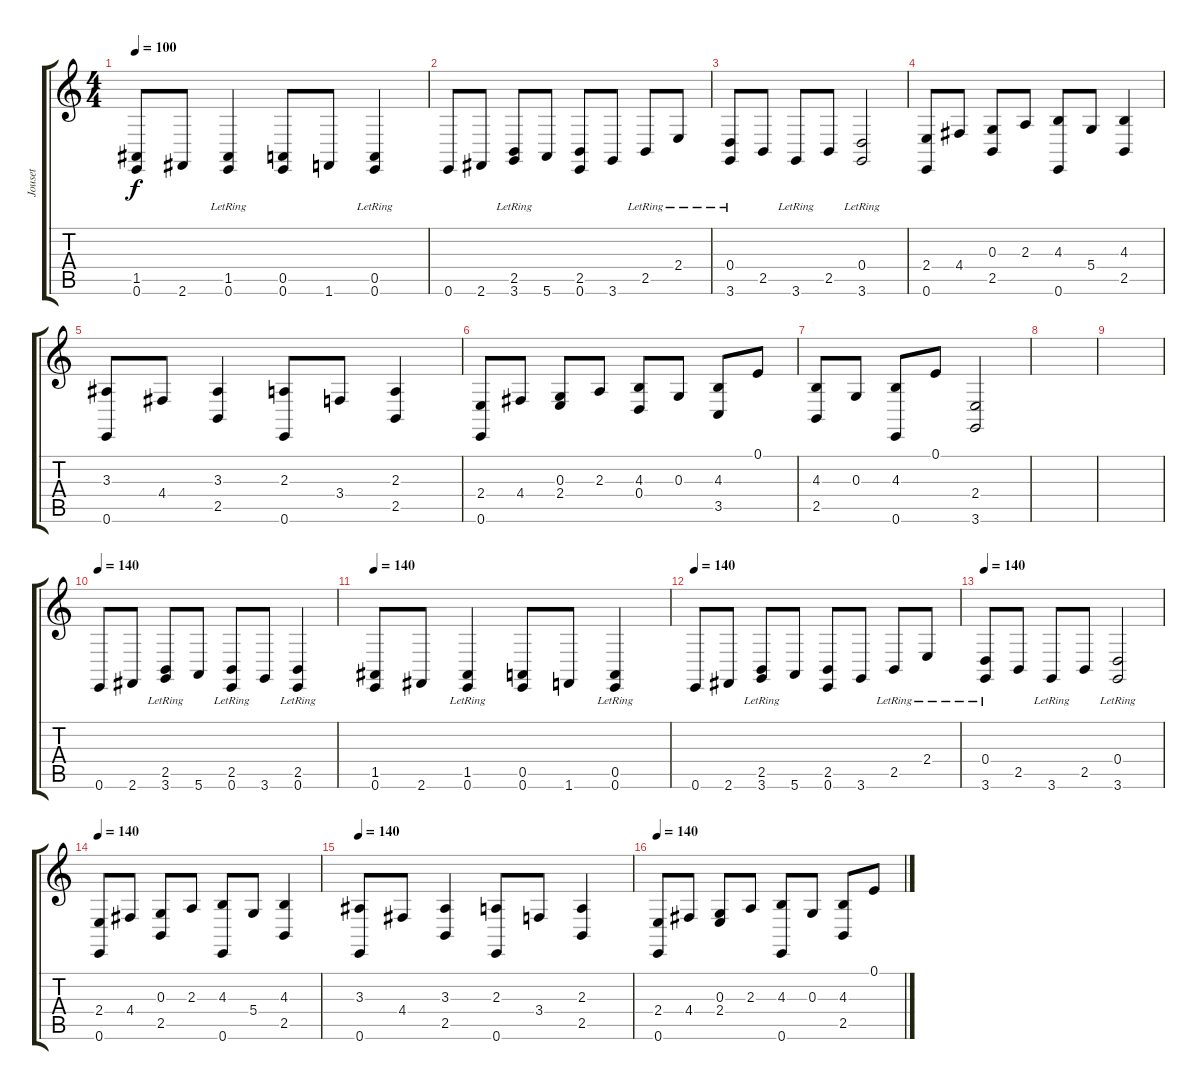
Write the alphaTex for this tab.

\track ("Jouset" "Jouset") {instrument pizzicatostrings}
\staff {score tabs}
\tuning (E4 B3 G3 D3 A2 E2) {hide}
\ts (4 4)
\tempo 100
\clef g2
\ks c
(1.5 0.6).8{dy f} 2.6.8 (1.5{lr} 0.6{lr}).4 (0.5 0.6).8 1.6.8 (0.5{lr} 0.6{lr}).4 |
0.6.8 2.6.8 (2.5{lr} 3.6).8 5.6.8 (2.5 0.6).8 3.6.8 2.5{lr}.8 2.4{lr}.8 |
(0.4 3.6{lr}).8 2.5.8 3.6{lr}.8 2.5.8 (0.4 3.6{lr}).2 |
(2.4 0.6).8 4.4.8 (0.3 2.5).8 2.3.8 (4.3 0.6).8 5.4.8 (4.3 2.5).4 |
(3.3 0.6).8 4.4.8 (3.3 2.5).4 (2.3 0.6).8 3.4.8 (2.3 2.5).4 |
(2.4 0.6).8 4.4.8 (0.3 2.4).8 2.3.8 (4.3 0.4).8 0.3.8 (4.3 3.5).8 0.1.8 |
(4.3 2.5).8 0.3.8 (4.3 0.6).8 0.1.8 (2.4 3.6).2 |
|
|
\tempo 140
0.6.8 2.6.8 (2.5{lr} 3.6).8 5.6.8 (2.5{lr} 0.6{lr}).8 3.6.8 (2.5{lr} 0.6{lr}).4 |
\tempo 140
(1.5 0.6).8 2.6.8 (1.5{lr} 0.6{lr}).4 (0.5 0.6).8 1.6.8 (0.5{lr} 0.6{lr}).4 |
\tempo 140
0.6.8 2.6.8 (2.5{lr} 3.6).8 5.6.8 (2.5 0.6).8 3.6.8 2.5{lr}.8 2.4{lr}.8 |
\tempo 140
(0.4 3.6{lr}).8 2.5.8 3.6{lr}.8 2.5.8 (0.4 3.6{lr}).2 |
\tempo 140
(2.4 0.6).8 4.4.8 (0.3 2.5).8 2.3.8 (4.3 0.6).8 5.4.8 (4.3 2.5).4 |
\tempo 140
(3.3 0.6).8 4.4.8 (3.3 2.5).4 (2.3 0.6).8 3.4.8 (2.3 2.5).4 |
\tempo 140
(2.4 0.6).8 4.4.8 (0.3 2.4).8 2.3.8 (4.3 0.6).8 0.3.8 (4.3 2.5).8 0.1.8
